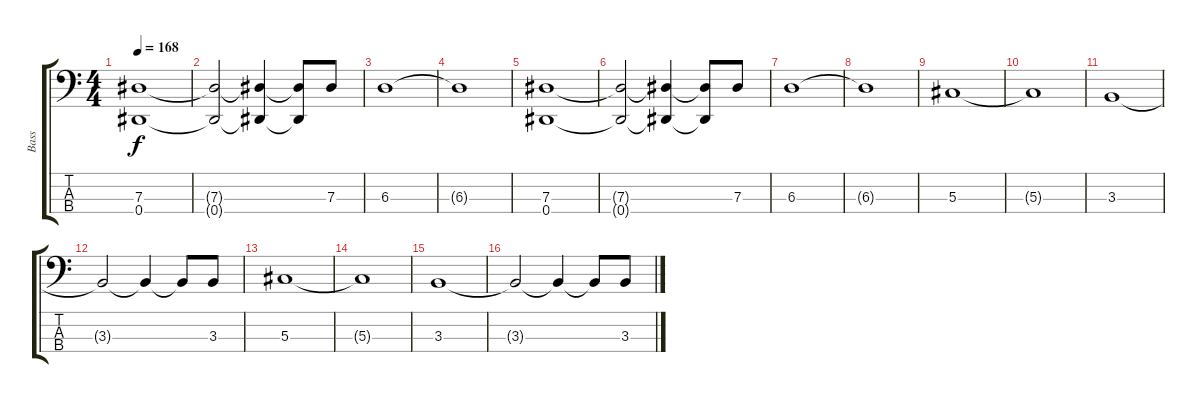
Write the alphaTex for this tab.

\track ("Bass" "Bass") {instrument electricbasspick}
\staff {score tabs}
\tuning (Gb2 Db2 Ab1 Eb1) {hide}
\ts (4 4)
\tempo 168
\clef f4
\ks c
(7.3 0.4).1{dy f} |
(7.3{t} 0.4{t}).2 (7.3{t} 0.4{t}).4 (7.3{t} 0.4{t}).8 7.3.8 |
6.3.1 |
6.3{t}.1 |
(7.3 0.4).1 |
(7.3{t} 0.4{t}).2 (7.3{t} 0.4{t}).4 (7.3{t} 0.4{t}).8 7.3.8 |
6.3.1 |
6.3{t}.1 |
5.3.1 |
5.3{t}.1 |
3.3.1 |
3.3{t}.2 3.3{t}.4 3.3{t}.8 3.3.8 |
5.3.1 |
5.3{t}.1 |
3.3.1 |
3.3{t}.2 3.3{t}.4 3.3{t}.8 3.3.8
